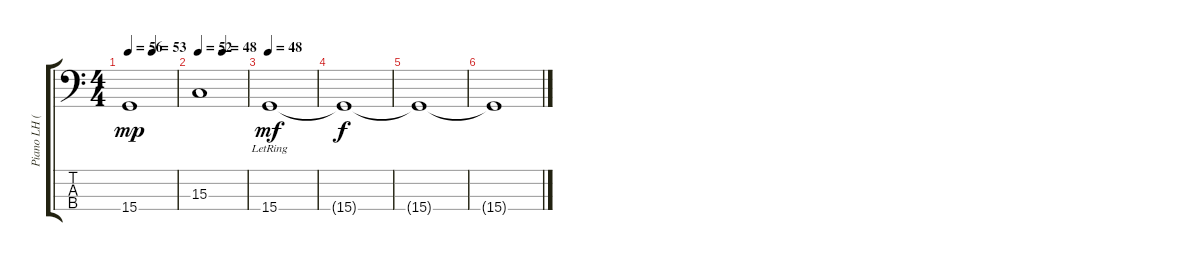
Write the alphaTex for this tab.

\track ("Piano LH (Wright)" "Piano LH (") {instrument brightacousticpiano}
\staff {score tabs}
\tuning (G2 D2 A1 E1) {hide}
\ts (4 4)
\tempo 56
\tempo (53 0.5)
\clef f4
\ks c
15.4.1{dy mp} |
\tempo 52
\tempo (48 0.5)
15.3.1 |
\tempo 48
15.4{lr}.1{dy mf} |
15.4{t}.1{dy f} |
15.4{t}.1 |
15.4{t}.1
